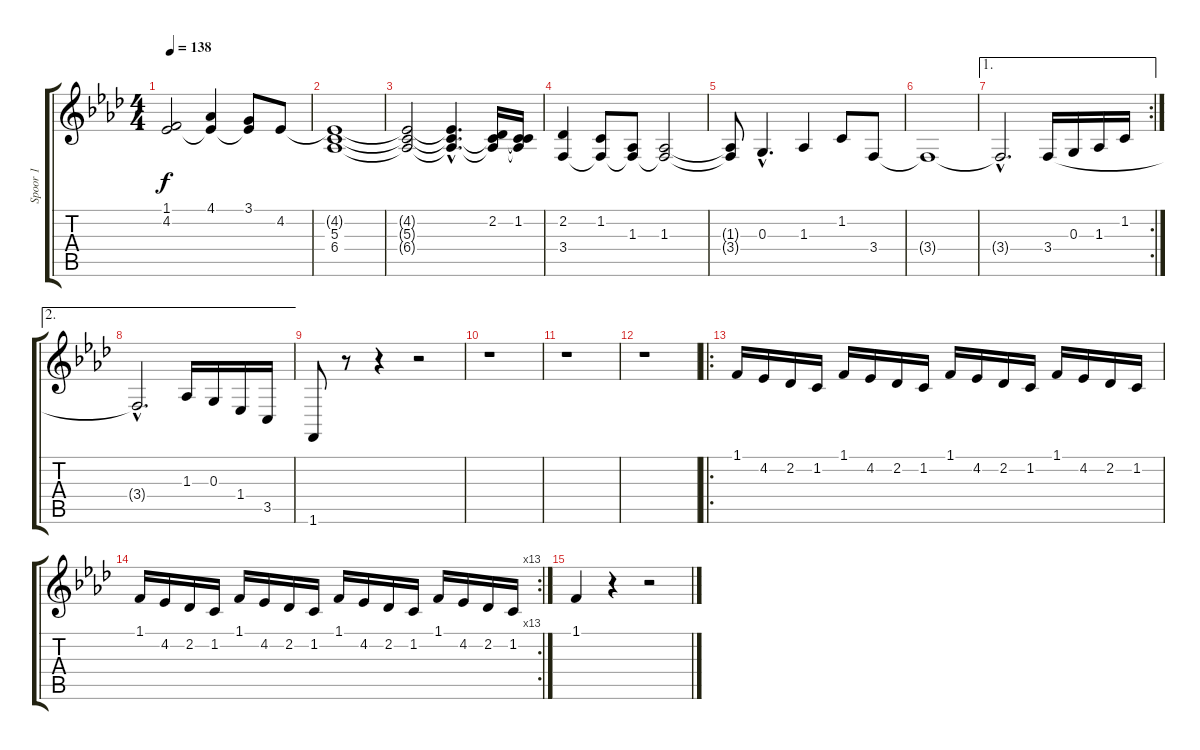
\track ("Spoor 1" "Spoor 1") {instrument acousticgrandpiano}
\staff {score tabs}
\tuning (E4 B3 G3 D3 A2 E2) {hide}
\ts (4 4)
\tempo 138
\clef g2
\ks ab
(1.1{t} 4.2).2{dy f} (4.1 4.2{t}).4 (3.1 4.2{t}).8 4.2.8 |
(4.2{t} 5.3 6.4).1 |
(4.2{t} 5.3{t} 6.4{t}).2 (4.2{hac t} 5.3{hac t} 6.4{hac t}).4{d} (2.2 5.3{t} 6.4{t}).16 (1.2 5.3{t} 6.4{t}).16 |
(2.2 3.4).4 (1.2 3.4{t}).8 (1.3 3.4{t}).8 (1.3 3.4{t}).2 |
(1.3{t} 3.4{t}).8 0.3{hac}.4{d} 1.3.4 1.2.8 3.4.8 |
3.4{t}.1 |
\ae 1
\rc 2
3.4{hac t}.2{d} 3.4.16 0.3.16 1.3.16 1.2.16 |
\ae 2
3.4{hac t}.2{d} 1.3.16 0.3.16 1.4.16 3.5.16 |
1.6.8 r.8 r.4 r.2 |
r.1 |
r.1 |
r.1 |
\ro
1.1.16 4.2.16 2.2.16 1.2.16 1.1.16 4.2.16 2.2.16 1.2.16 1.1.16 4.2.16 2.2.16 1.2.16 1.1.16 4.2.16 2.2.16 1.2.16 |
\rc 13
1.1.16 4.2.16 2.2.16 1.2.16 1.1.16 4.2.16 2.2.16 1.2.16 1.1.16 4.2.16 2.2.16 1.2.16 1.1.16 4.2.16 2.2.16 1.2.16 |
1.1.4 r.4 r.2
